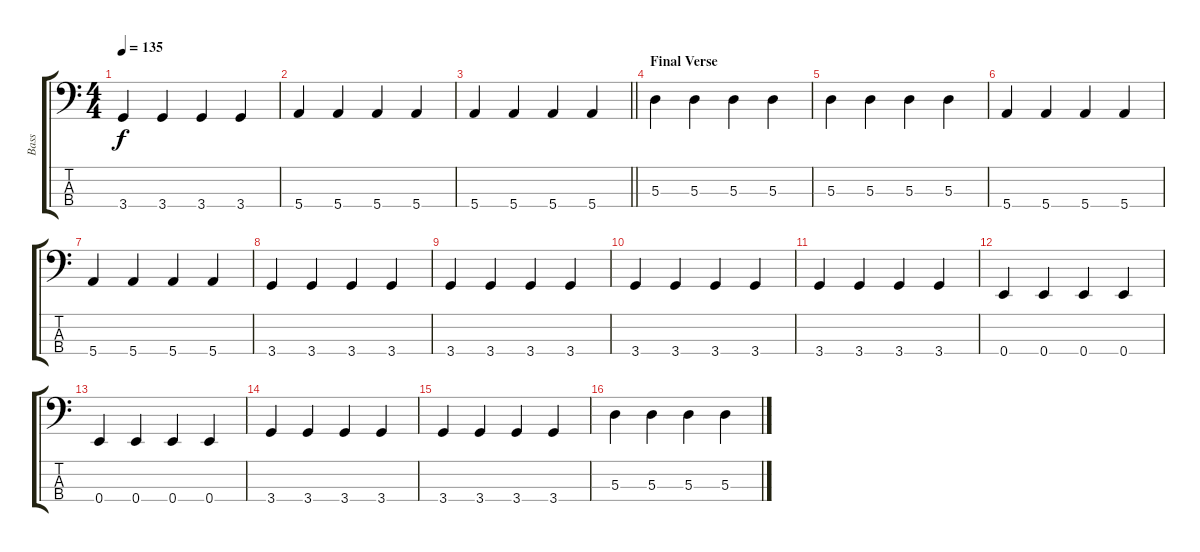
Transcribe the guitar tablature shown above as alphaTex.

\track ("Bass" "Bass") {instrument electricbasspick bank 4}
\staff {score tabs}
\tuning (G2 D2 A1 E1) {hide}
\ts (4 4)
\tempo 135
\clef f4
\ks c
3.4.4{dy f} 3.4.4 3.4.4 3.4.4 |
5.4.4 5.4.4 5.4.4 5.4.4 |
\barLineRight lightlight
5.4.4 5.4.4 5.4.4 5.4.4 |
\section ("" "Final Verse")
5.3.4 5.3.4 5.3.4 5.3.4 |
5.3.4 5.3.4 5.3.4 5.3.4 |
5.4.4 5.4.4 5.4.4 5.4.4 |
5.4.4 5.4.4 5.4.4 5.4.4 |
3.4.4 3.4.4 3.4.4 3.4.4 |
3.4.4 3.4.4 3.4.4 3.4.4 |
3.4.4 3.4.4 3.4.4 3.4.4 |
3.4.4 3.4.4 3.4.4 3.4.4 |
0.4.4 0.4.4 0.4.4 0.4.4 |
0.4.4 0.4.4 0.4.4 0.4.4 |
3.4.4 3.4.4 3.4.4 3.4.4 |
3.4.4 3.4.4 3.4.4 3.4.4 |
5.3.4 5.3.4 5.3.4 5.3.4
